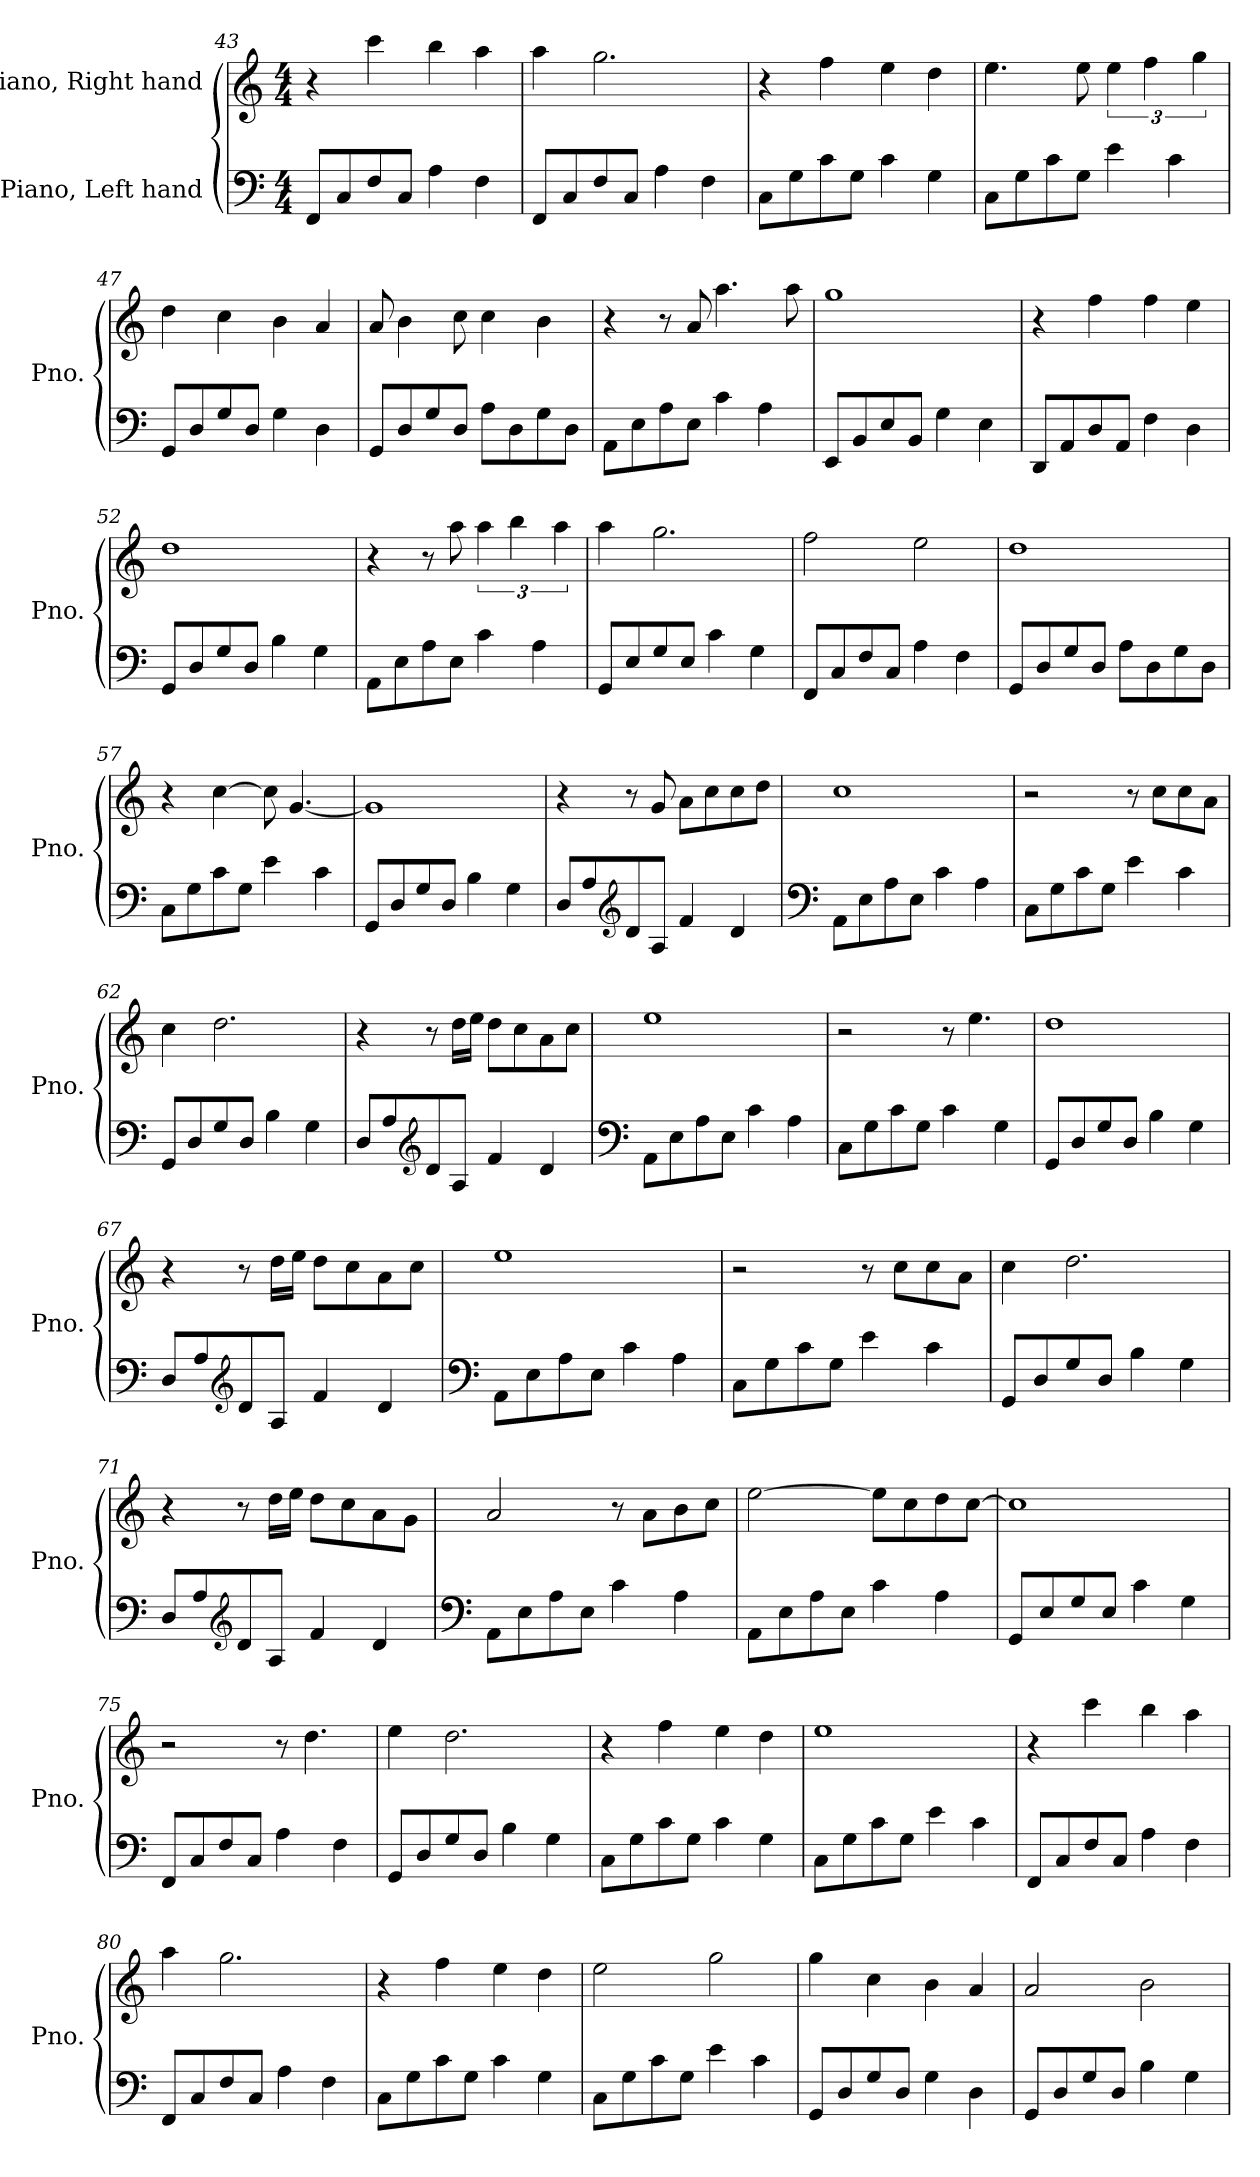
**kern	**kern
*part2	*part1
*staff2	*staff1
*I"Piano, Left hand	*I"Piano, Right hand
*I'Pno.	*I'Pno.
!!LO:LB:g=z
*clefF4	*clefG2
*k[]	*k[]
*M4/4	*M4/4
=43	=43
8FF/L	4r
8C/	.
8F/	4ccc\
8C/J	.
4A\	4bb\
4F\	4aa\
=44	=44
8FF/L	4aa\
8C/	.
8F/	2.gg\
8C/J	.
4A\	.
4F\	.
=45	=45
8C\L	4r
8G\	.
8c\	4ff\
8G\J	.
4c\	4ee\
4G\	4dd\
=46	=46
8C\L	4.ee\
8G\	.
8c\	.
8G\J	8ee\
4e\	6ee\
.	6ff\
4c\	.
.	6gg\
=47	=47
8GG/L	4dd\
8D/	.
8G/	4cc\
8D/J	.
4G\	4b\
4D\	4a/
=48	=48
8GG/L	8a/
8D/	4b\
8G/	.
8D/J	8cc\
8A\L	4cc\
8D\	.
8G\	4b\
8D\J	.
!!LO:LB:g=z
=49	=49
8AA\L	4r
8E\	.
8A\	8r
8E\J	8a/
4c\	4.aa\
4A\	.
.	8aa\
=50	=50
8EE/L	1gg
8BB/	.
8E/	.
8BB/J	.
4G\	.
4E\	.
=51	=51
8DD/L	4r
8AA/	.
8D/	4ff\
8AA/J	.
4F\	4ff\
4D\	4ee\
=52	=52
8GG/L	1dd
8D/	.
8G/	.
8D/J	.
4B\	.
4G\	.
=53	=53
8AA\L	4r
8E\	.
8A\	8r
8E\J	8aa\
4c\	6aa\
.	6bb\
4A\	.
.	6aa\
=54	=54
8GG/L	4aa\
8E/	.
8G/	2.gg\
8E/J	.
4c\	.
4G\	.
!!LO:LB:g=z
=55	=55
8FF/L	2ff\
8C/	.
8F/	.
8C/J	.
4A\	2ee\
4F\	.
=56	=56
8GG/L	1dd
8D/	.
8G/	.
8D/J	.
8A\L	.
8D\	.
8G\	.
8D\J	.
=57	=57
8C\L	4r
8G\	.
8c\	[4cc\
8G\J	.
4e\	8cc\]
.	[4.g/
4c\	.
=58	=58
8GG/L	1g]
8D/	.
8G/	.
8D/J	.
4B\	.
4G\	.
=59	=59
8D/L	4r
8A/	.
*clefG2	*
8d/	8r
8A/J	8g/
4f/	8a\L
.	8cc\
4d/	8cc\
.	8dd\J
!!LO:LB:g=z
=60	=60
*clefF4	*
8AA\L	1cc
8E\	.
8A\	.
8E\J	.
4c\	.
4A\	.
=61	=61
8C\L	2r
8G\	.
8c\	.
8G\J	.
4e\	8r
.	8cc\L
4c\	8cc\
.	8a\J
=62	=62
8GG/L	4cc\
8D/	.
8G/	2.dd\
8D/J	.
4B\	.
4G\	.
=63	=63
8D/L	4r
8A/	.
*clefG2	*
8d/	8r
8A/J	16dd\LL
.	16ee\JJ
4f/	8dd\L
.	8cc\
4d/	8a\
.	8cc\J
=64	=64
*clefF4	*
8AA\L	1ee
8E\	.
8A\	.
8E\J	.
4c\	.
4A\	.
!!LO:PB:g=z
=65	=65
8C\L	2r
8G\	.
8c\	.
8G\J	.
4c\	8r
.	4.ee\
4G\	.
=66	=66
8GG/L	1dd
8D/	.
8G/	.
8D/J	.
4B\	.
4G\	.
=67	=67
8D/L	4r
8A/	.
*clefG2	*
8d/	8r
8A/J	16dd\LL
.	16ee\JJ
4f/	8dd\L
.	8cc\
4d/	8a\
.	8cc\J
=68	=68
*clefF4	*
8AA\L	1ee
8E\	.
8A\	.
8E\J	.
4c\	.
4A\	.
=69	=69
8C\L	2r
8G\	.
8c\	.
8G\J	.
4e\	8r
.	8cc\L
4c\	8cc\
.	8a\J
!!LO:LB:g=z
=70	=70
8GG/L	4cc\
8D/	.
8G/	2.dd\
8D/J	.
4B\	.
4G\	.
=71	=71
8D/L	4r
8A/	.
*clefG2	*
8d/	8r
8A/J	16dd\LL
.	16ee\JJ
4f/	8dd\L
.	8cc\
4d/	8a\
.	8g\J
=72	=72
*clefF4	*
8AA\L	2a/
8E\	.
8A\	.
8E\J	.
4c\	8r
.	8a\L
4A\	8b\
.	8cc\J
=73	=73
8AA\L	[2ee\
8E\	.
8A\	.
8E\J	.
4c\	8ee\L]
.	8cc\
4A\	8dd\
.	[8cc\J
=74	=74
8GG/L	1cc]
8E/	.
8G/	.
8E/J	.
4c\	.
4G\	.
!!LO:LB:g=z
=75	=75
8FF/L	2r
8C/	.
8F/	.
8C/J	.
4A\	8r
.	4.dd\
4F\	.
=76	=76
8GG/L	4ee\
8D/	.
8G/	2.dd\
8D/J	.
4B\	.
4G\	.
=77	=77
8C\L	4r
8G\	.
8c\	4ff\
8G\J	.
4c\	4ee\
4G\	4dd\
=78	=78
8C\L	1ee
8G\	.
8c\	.
8G\J	.
4e\	.
4c\	.
=79	=79
8FF/L	4r
8C/	.
8F/	4ccc\
8C/J	.
4A\	4bb\
4F\	4aa\
=80	=80
8FF/L	4aa\
8C/	.
8F/	2.gg\
8C/J	.
4A\	.
4F\	.
!!LO:LB:g=z
=81	=81
8C\L	4r
8G\	.
8c\	4ff\
8G\J	.
4c\	4ee\
4G\	4dd\
=82	=82
8C\L	2ee\
8G\	.
8c\	.
8G\J	.
4e\	2gg\
4c\	.
=83	=83
8GG/L	4gg\
8D/	.
8G/	4cc\
8D/J	.
4G\	4b\
4D\	4a/
=84	=84
8GG/L	2a/
8D/	.
8G/	.
8D/J	.
4B\	2b\
4G\	.
=	=
*-	*-
